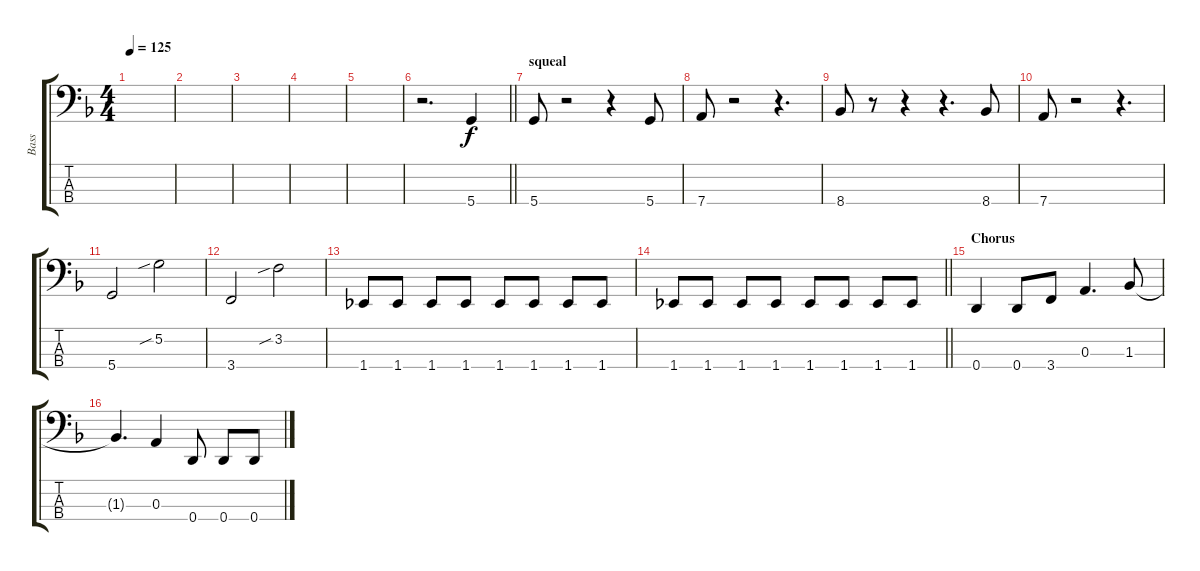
\track ("Bass" "Bass") {instrument electricbassfinger}
\staff {score tabs}
\tuning (G2 D2 A1 D1) {hide}
\ts (4 4)
\tempo 125
\clef f4
\ks f
|
|
|
|
|
\barLineRight lightlight
r.2{d} 5.4.4 |
\section ("" "squeal")
5.4.8 r.2 r.4 5.4.8 |
7.4.8 r.2 r.4{d} |
8.4.8 r.8 r.4 r.4{d} 8.4.8 |
7.4.8 r.2 r.4{d} |
5.4.2 5.2{sib}.2 |
3.4.2 3.2{sib}.2 |
1.4.8 1.4.8 1.4.8 1.4.8 1.4.8 1.4.8 1.4.8 1.4.8 |
\barLineRight lightlight
1.4.8 1.4.8 1.4.8 1.4.8 1.4.8 1.4.8 1.4.8 1.4.8 |
\section ("" "Chorus")
0.4.4 0.4.8 3.4.8 0.3.4{d} 1.3.8 |
1.3{t}.4{d} 0.3.4 0.4.8 0.4.8 0.4.8
